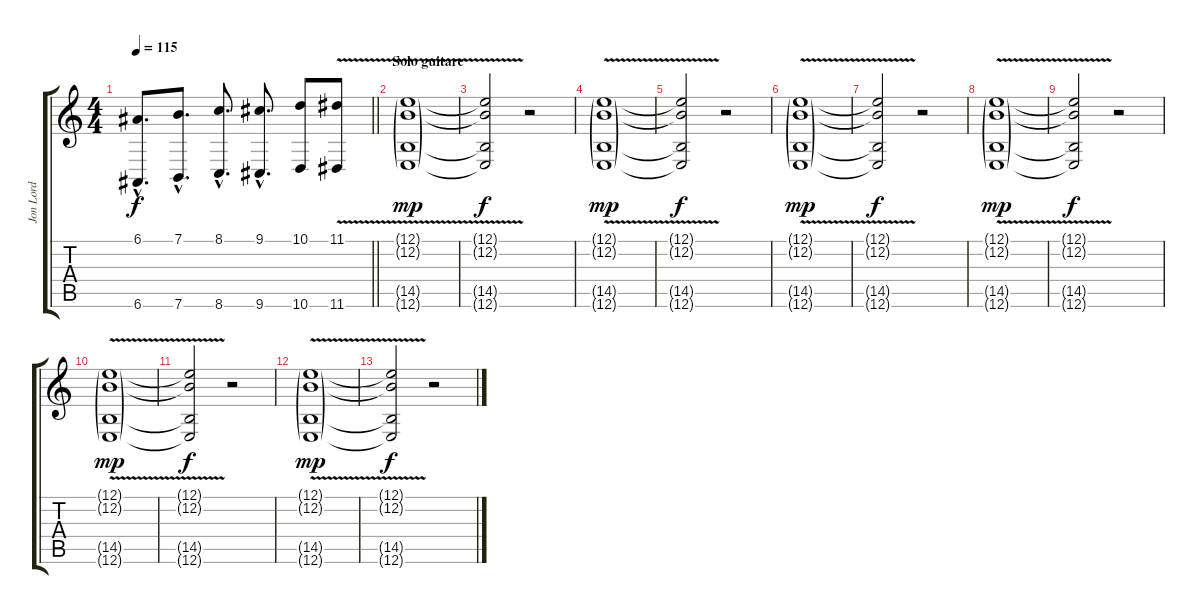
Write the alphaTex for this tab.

\track ("Jon Lord" "Jon Lord") {instrument drawbarorgan}
\staff {score tabs}
\tuning (E4 B3 G3 D3 A2 E2) {hide}
\ts (4 4)
\tempo 115
\clef g2
\barLineRight lightlight
\ks c
(6.1{hac} 6.6{hac}).8{d dy f} (7.1{hac} 7.6{hac}).8{d} (8.1{hac} 8.6{hac}).8{d} (9.1{hac} 9.6{hac}).8{d} (10.1 10.6).8 (11.1{v} 11.6).8 |
\section ("" "Solo guitare")
(12.1{v g} 12.2{g} 14.5{g} 12.6{v g}).1{dy mp volume 11} |
(12.1{t} 12.2{t} 14.5{t} 12.6{t}).2{dy f} r.2 |
(12.1{v g} 12.2{g} 14.5{g} 12.6{v g}).1{dy mp} |
(12.1{t} 12.2{t} 14.5{t} 12.6{t}).2{dy f} r.2 |
(12.1{v g} 12.2{g} 14.5{g} 12.6{v g}).1{dy mp} |
(12.1{t} 12.2{t} 14.5{t} 12.6{t}).2{dy f} r.2 |
(12.1{v g} 12.2{g} 14.5{g} 12.6{v g}).1{dy mp} |
(12.1{t} 12.2{t} 14.5{t} 12.6{t}).2{dy f} r.2 |
(12.1{v g} 12.2{g} 14.5{g} 12.6{v g}).1{dy mp} |
(12.1{t} 12.2{t} 14.5{t} 12.6{t}).2{dy f} r.2 |
(12.1{v g} 12.2{g} 14.5{g} 12.6{v g}).1{dy mp} |
(12.1{t} 12.2{t} 14.5{t} 12.6{t}).2{dy f} r.2
